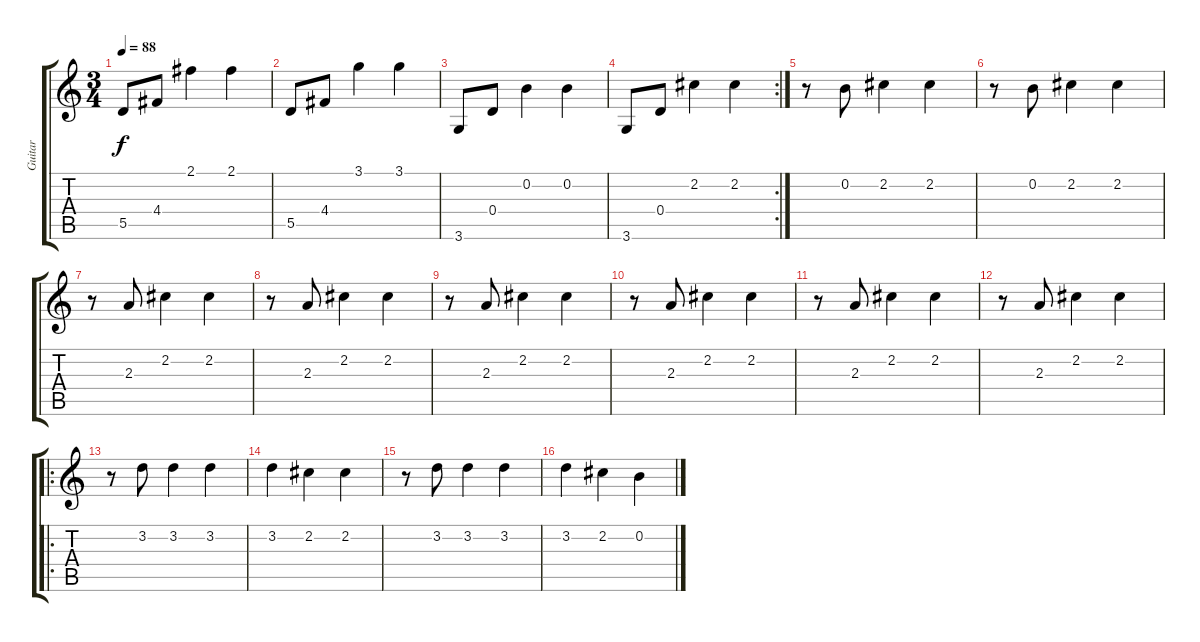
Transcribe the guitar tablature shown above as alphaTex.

\track ("Guitar" "Guitar") {instrument electricguitarjazz}
\staff {score tabs}
\tuning (E4 B3 G3 D3 A2 E2) {hide}
\ts (3 4)
\tempo 88
\clef g2
\ks c
5.5.8{dy f} 4.4.8 2.1.4 2.1.4 |
5.5.8 4.4.8 3.1.4 3.1.4 |
3.6.8 0.4.8 0.2.4 0.2.4 |
\rc 2
3.6.8 0.4.8 2.2.4 2.2.4 |
r.8 0.2.8 2.2.4 2.2.4 |
r.8 0.2.8 2.2.4 2.2.4 |
r.8 2.3.8 2.2.4 2.2.4 |
r.8 2.3.8 2.2.4 2.2.4 |
r.8 2.3.8 2.2.4 2.2.4 |
r.8 2.3.8 2.2.4 2.2.4 |
r.8 2.3.8 2.2.4 2.2.4 |
r.8 2.3.8 2.2.4 2.2.4 |
\ro
r.8 3.2.8 3.2.4 3.2.4 |
3.2.4 2.2.4 2.2.4 |
r.8 3.2.8 3.2.4 3.2.4 |
3.2.4 2.2.4 0.2.4
